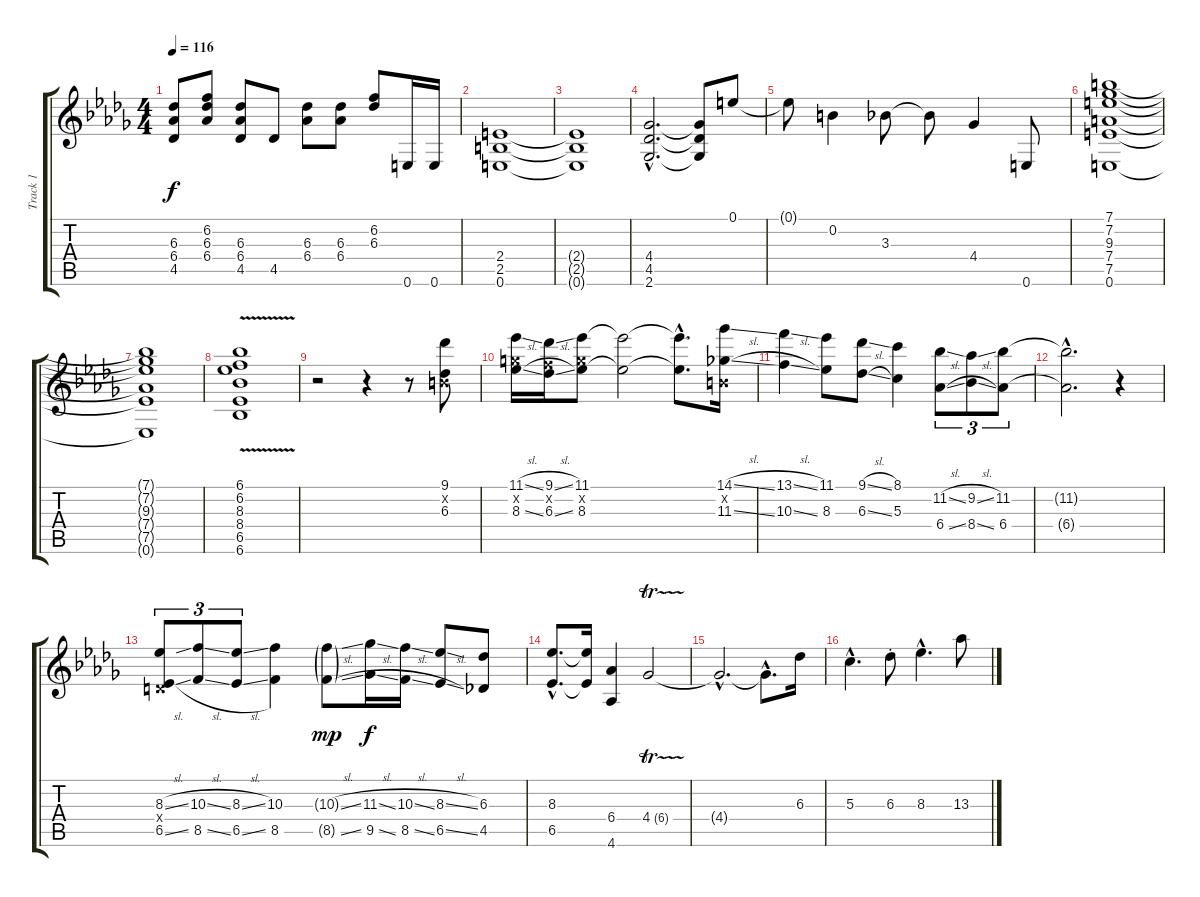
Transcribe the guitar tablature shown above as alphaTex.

\track ("Track 1" "Track 1") {instrument electricguitarclean}
\staff {score tabs}
\tuning (E4 B3 G3 D3 A2 E2) {hide}
\ts (4 4)
\tempo 116
\clef g2
\ks db
(6.3 6.4 4.5).8{dy f} (6.2 6.3 6.4).8 (6.3 6.4 4.5).8 4.5.8 (6.3 6.4).8 (6.3 6.4).8 (6.2 6.3).8 0.6.16 0.6.16 |
(2.4 2.5 0.6).1 |
(2.4{t} 2.5{t} 0.6{t}).1 |
(4.4{hac} 4.5{hac} 2.6{hac}).2{d} (4.4{t} 4.5{t} 2.6{t}).8 0.1.8 |
0.1{t}.8 0.2.4 3.3.8 3.3{t}.8 4.4.4 0.6.8 |
(7.1 7.2 9.3 7.4 7.5 0.6).1 |
(7.1{t} 7.2{t} 9.3{t} 7.4{t} 7.5{t} 0.6{t}).1 |
(6.1 6.2 8.3 8.4 6.5 6.6{v}).1 |
r.2 r.4 r.8 (9.1 0.2{x} 6.3).8 |
(11.1{sl} 8.2{x} 8.3{sl}).16 (9.1{sl} 6.2{x} 6.3{sl}).16 (11.1 8.2{x} 8.3).8 (11.1{t} 8.3{t}).2 (11.1{hac t} 8.3{hac t}).8{d} (14.1{sl} 0.2{x} 11.3{sl}).16 |
(13.1{sl} 10.3{sl}).4 (11.1 8.3).8 (9.1{sl} 6.3{sl}).8 (8.1 5.3).4 (11.2{sl} 6.4{sl}).8{tu (3 2)} (9.2{sl} 8.4{sl}).8{tu (3 2)} (11.2 6.4).8{tu (3 2)} |
(11.2{hac t} 6.4{hac t}).2{d} r.4 |
(8.3{sl} 0.4{x} 6.5{sl}).8{tu (3 2)} (10.3{sl} 8.5{sl}).8{tu (3 2)} (8.3{sl} 6.5{sl}).8{tu (3 2)} (10.3 8.5).4 (10.3{sl g} 8.5{sl g}).8{dy mp} (11.3{sl} 9.5{sl}).16{dy f} (10.3{sl} 8.5{sl}).16 (8.3{sl} 6.5{sl}).8 (6.3 4.5).8 |
(8.3{hac} 6.5{hac}).8{d} (8.3{t} 6.5{t}).16 (6.4 4.6).4 4.4{tr (6 16)}.2 |
4.4{hac t}.2{d} 4.4{hac t}.8{d} 6.3.16 |
5.3{hac}.4{d} 6.3{st}.8 8.3{hac}.4{d} 13.3{h}.8
